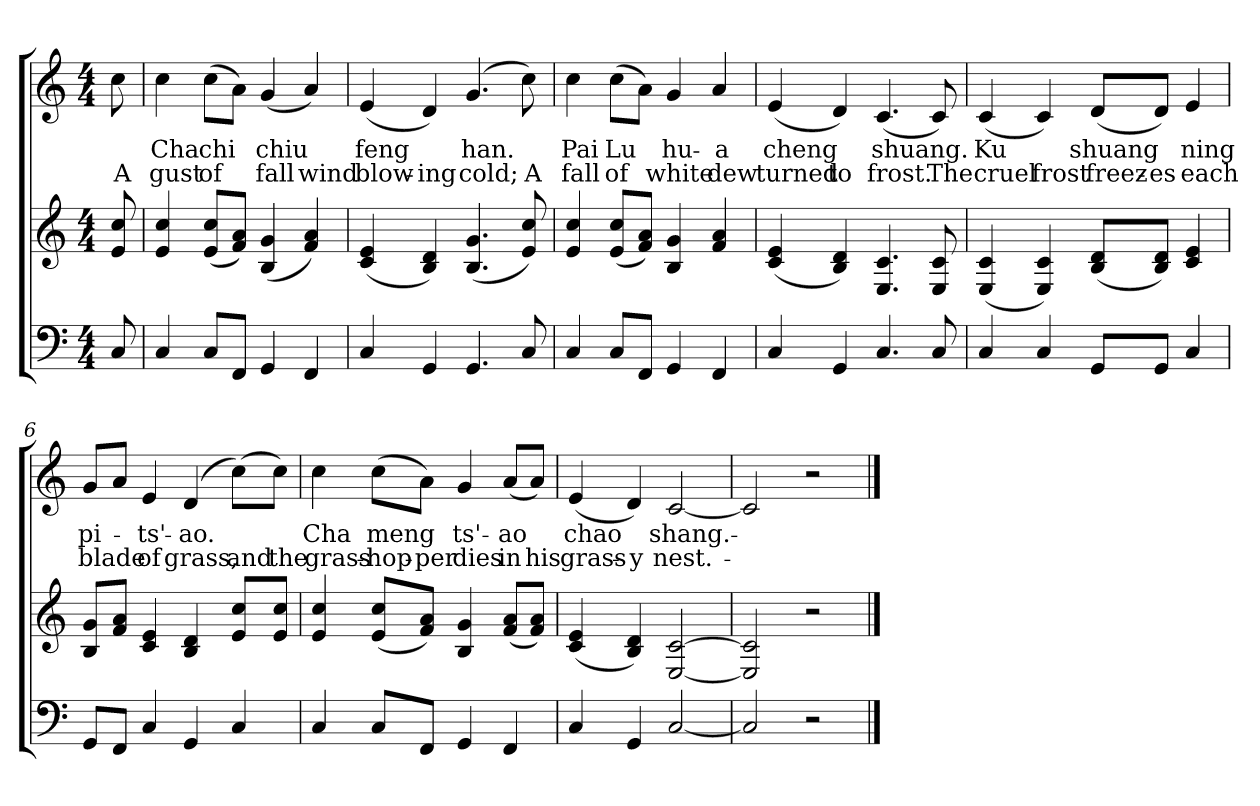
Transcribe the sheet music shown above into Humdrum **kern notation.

**kern	**kern	**kern	**text	**text
*part2	*part2	*part1	*part1	*part1
*staff3	*staff2	*staff1	*staff1	*staff1
*clefF4	*clefG2	*clefG2	*	*
*k[]	*k[]	*k[]	*	*
*C:	*C:	*C:	*	*
*M4/4	*M4/4	*M4/4	*	*
*MM80	*MM80	*MM80	*	*
=	=	=	=	=
!	!	!	!	!LO:LY:b
8C/	8e/ 8cc/	8cc\	.	A
=1	=1	=1	=1	=1
!	!	!	!LO:LY:b	!LO:LY:b
4C/	4e/ 4cc/	4cc\	Cha	gust
!	!	!	!LO:LY:b	!LO:LY:b
8C/L	(>8e/ 8cc/L	(>8cc\L	chi	of
8FF/J	8f/ 8a/J)	8a\J)	.	.
!	!	!	!LO:LY:b	!LO:LY:b
4GG/	(<4B/ 4g/	(<4g/	chiu	fall
!	!	!	!	!LO:LY:b
4FF/	4f/ 4a/)	4a/)	.	wind
=2	=2	=2	=2	=2
!	!	!	!LO:LY:b	!LO:LY:b
4C/	(<4c/ 4e/	(<4e/	feng	blow-
!	!	!	!	!LO:LY:b
4GG/	4B/ 4d/)	4d/)	.	-ing
!	!	!	!LO:LY:b	!LO:LY:b
4.GG/	(4.B/ 4.g/	(4.g/	han.	cold;
!	!	!	!	!LO:LY:b
8C/	8e/ 8cc/)	8cc\)	.	A
=3	=3	=3	=3	=3
!	!	!	!LO:LY:b	!LO:LY:b
4C/	4e/ 4cc/	4cc\	Pai	fall
!	!	!	!LO:LY:b	!LO:LY:b
8C/L	(>8e/ 8cc/L	(>8cc\L	Lu	of
8FF/J	8f/ 8a/J)	8a\J)	.	.
!	!	!	!LO:LY:b	!LO:LY:b
4GG/	4B/ 4g/	4g/	hu-	white
!	!	!	!LO:LY:b	!LO:LY:b
4FF/	4f/ 4a/	4a/	-a	dew
!!LO:LB:g=z
=4	=4	=4	=4	=4
!	!	!	!LO:LY:b	!LO:LY:b
4C/	(<4c/ 4e/	(<4e/	cheng	turned
!	!	!	!	!LO:LY:b
4GG/	4B/ 4d/)	4d/)	.	to
!	!	!	!LO:LY:b	!LO:LY:b
4.C/	4.E/ 4.c/	(<4.c/	shuang.	frost.
!	!	!	!	!LO:LY:b
8C/	8E/ 8c/	8c/)	.	The
=5	=5	=5	=5	=5
!	!	!	!LO:LY:b	!LO:LY:b
4C/	(<4E/ 4c/	(<4c/	Ku	cruel
!	!	!	!	!LO:LY:b
4C/	4E/ 4c/)	4c/)	.	frost
!	!	!	!LO:LY:b	!LO:LY:b
8GG/L	(<8B/ 8d/L	(<8d/L	shuang	freez-
!	!	!	!	!LO:LY:b
8GG/J	8B/ 8d/J)	8d/J)	.	-es
!	!	!	!LO:LY:b	!LO:LY:b
4C/	4c/ 4e/	4e/	ning	each
=6	=6	=6	=6	=6
!	!	!	!LO:LY:b	!LO:LY:b
8GG/L	8B/ 8g/L	8g/L	pi-	blade
8FF/J	8f/ 8a/J	8a/J	.	.
!	!	!	!LO:LY:b	!LO:LY:b
4C/	4c/ 4e/	4e/	ts'-	of
!	!	!	!LO:LY:b	!LO:LY:b
4GG/	4B/ 4d/	(4d/	-ao.	grass,
!	!	!	!	!LO:LY:b
4C/	8e/ 8cc/L	(>8cc\L)	.	and
!	!	!	!	!LO:LY:b
.	8e/ 8cc/J	8cc\J)	.	the
!!LO:PB:g=z
=7	=7	=7	=7	=7
!	!	!	!LO:LY:b	!LO:LY:b
4C/	4e/ 4cc/	4cc\	Cha	grass-
!	!	!	!LO:LY:b	!LO:LY:b
8C/L	(>8e/ 8cc/L	(>8cc\L	meng	-hop-
!	!	!	!	!LO:LY:b
8FF/J	8f/ 8a/J)	8a\J)	.	-per
!	!	!	!LO:LY:b	!LO:LY:b
4GG/	4B/ 4g/	4g/	ts'-	dies
!	!	!	!LO:LY:b	!LO:LY:b
4FF/	(<8f/ 8a/L	(<8a/L	-ao	in
!	!	!	!	!LO:LY:b
.	8f/ 8a/J)	8a/J)	.	his
=8	=8	=8	=8	=8
!	!	!	!LO:LY:b	!LO:LY:b
4C/	(<4c/ 4e/	(<4e/	chao	grass-
!	!	!	!	!LO:LY:b
4GG/	4B/ 4d/)	4d/)	.	-y
!	!	!	!LO:LY:b	!LO:LY:b
[2C/	[2E/ [2c/	[2c/	shang.-	nest.-
=9	=9	=9	=9	=9
2C/]	2E/] 2c/]	2c/]	.	.
2r	2r	2r	.	.
==	==	==	==	==
*-	*-	*-	*-	*-
